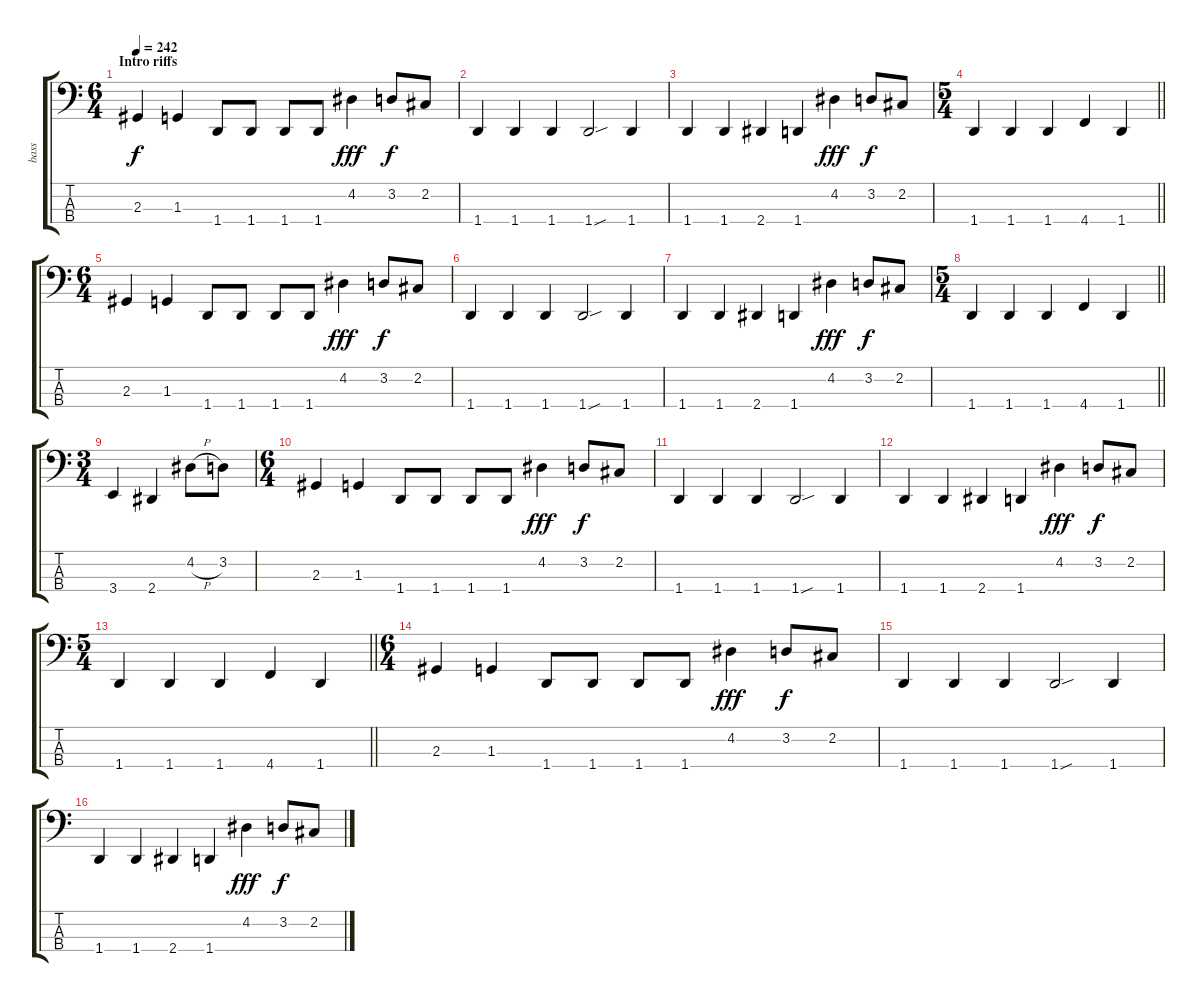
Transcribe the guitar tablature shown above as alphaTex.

\track ("bass" "bass") {instrument electricbasspick}
\staff {score tabs}
\tuning (E2 B1 Gb1 Db1) {hide}
\ts (6 4)
\section ("" "Intro riffs")
\tempo 242
\clef f4
\ks c
2.3.4{dy f volume 11} 1.3.4 1.4.8 1.4.8 1.4.8 1.4.8 4.2.4{dy fff} 3.2.8{dy f} 2.2.8 |
1.4.4 1.4.4 1.4.4 1.4{sou}.2 1.4.4 |
1.4.4 1.4.4 2.4.4 1.4.4 4.2.4{dy fff} 3.2.8{dy f} 2.2.8 |
\ts (5 4)
\barLineRight lightlight
1.4.4 1.4.4 1.4.4 4.4.4 1.4.4 |
\ts (6 4)
2.3.4 1.3.4 1.4.8 1.4.8 1.4.8 1.4.8 4.2.4{dy fff} 3.2.8{dy f} 2.2.8 |
1.4.4 1.4.4 1.4.4 1.4{sou}.2 1.4.4 |
1.4.4 1.4.4 2.4.4 1.4.4 4.2.4{dy fff} 3.2.8{dy f} 2.2.8 |
\ts (5 4)
\barLineRight lightlight
1.4.4 1.4.4 1.4.4 4.4.4 1.4.4 |
\ts (3 4)
3.4.4 2.4.4 4.2{h}.8 3.2.8 |
\ts (6 4)
2.3.4 1.3.4 1.4.8 1.4.8 1.4.8 1.4.8 4.2.4{dy fff} 3.2.8{dy f} 2.2.8 |
1.4.4 1.4.4 1.4.4 1.4{sou}.2 1.4.4 |
1.4.4 1.4.4 2.4.4 1.4.4 4.2.4{dy fff} 3.2.8{dy f} 2.2.8 |
\ts (5 4)
\barLineRight lightlight
1.4.4 1.4.4 1.4.4 4.4.4 1.4.4 |
\ts (6 4)
2.3.4 1.3.4 1.4.8 1.4.8 1.4.8 1.4.8 4.2.4{dy fff} 3.2.8{dy f} 2.2.8 |
1.4.4 1.4.4 1.4.4 1.4{sou}.2 1.4.4 |
1.4.4 1.4.4 2.4.4 1.4.4 4.2.4{dy fff} 3.2.8{dy f} 2.2.8
